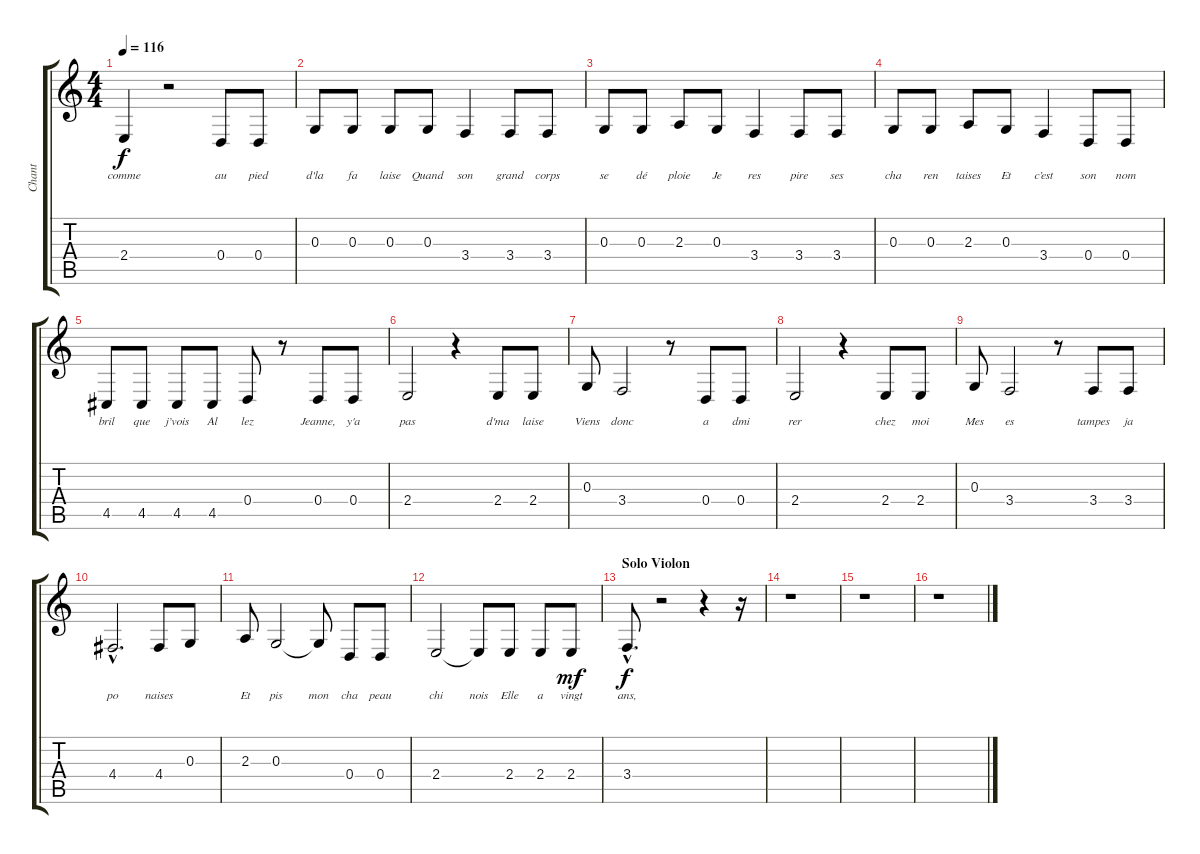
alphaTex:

\track ("Chant" "Chant") {instrument flute}
\staff {score tabs}
\tuning (E4 B3 G3 D3 A2 E2) {hide}
\ts (4 4)
\tempo 116
\clef g2
\ks c
2.4{t}.4{lyrics (0 "comme") lyrics (1 "") lyrics (2 "") lyrics (3 "") lyrics (4 "") dy f} r.2 0.4.8{lyrics (0 "au") lyrics (1 "") lyrics (2 "") lyrics (3 "") lyrics (4 "")} 0.4.8{lyrics (0 "pied") lyrics (1 "") lyrics (2 "") lyrics (3 "") lyrics (4 "")} |
0.3.8{lyrics (0 "d'la") lyrics (1 "") lyrics (2 "") lyrics (3 "") lyrics (4 "")} 0.3.8{lyrics (0 "fa") lyrics (1 "") lyrics (2 "") lyrics (3 "") lyrics (4 "")} 0.3.8{lyrics (0 "laise") lyrics (1 "") lyrics (2 "") lyrics (3 "") lyrics (4 "")} 0.3.8{lyrics (0 "Quand") lyrics (1 "") lyrics (2 "") lyrics (3 "") lyrics (4 "")} 3.4.4{lyrics (0 "son") lyrics (1 "") lyrics (2 "") lyrics (3 "") lyrics (4 "")} 3.4.8{lyrics (0 "grand") lyrics (1 "") lyrics (2 "") lyrics (3 "") lyrics (4 "")} 3.4.8{lyrics (0 "corps") lyrics (1 "") lyrics (2 "") lyrics (3 "") lyrics (4 "")} |
0.3.8{lyrics (0 "se") lyrics (1 "") lyrics (2 "") lyrics (3 "") lyrics (4 "")} 0.3.8{lyrics (0 "dé") lyrics (1 "") lyrics (2 "") lyrics (3 "") lyrics (4 "")} 2.3.8{lyrics (0 "ploie") lyrics (1 "") lyrics (2 "") lyrics (3 "") lyrics (4 "")} 0.3.8{lyrics (0 "Je") lyrics (1 "") lyrics (2 "") lyrics (3 "") lyrics (4 "")} 3.4.4{lyrics (0 "res") lyrics (1 "") lyrics (2 "") lyrics (3 "") lyrics (4 "")} 3.4.8{lyrics (0 "pire") lyrics (1 "") lyrics (2 "") lyrics (3 "") lyrics (4 "")} 3.4.8{lyrics (0 "ses") lyrics (1 "") lyrics (2 "") lyrics (3 "") lyrics (4 "")} |
0.3.8{lyrics (0 "cha") lyrics (1 "") lyrics (2 "") lyrics (3 "") lyrics (4 "")} 0.3.8{lyrics (0 "ren") lyrics (1 "") lyrics (2 "") lyrics (3 "") lyrics (4 "")} 2.3.8{lyrics (0 "taises") lyrics (1 "") lyrics (2 "") lyrics (3 "") lyrics (4 "")} 0.3.8{lyrics (0 "Et") lyrics (1 "") lyrics (2 "") lyrics (3 "") lyrics (4 "")} 3.4.4{lyrics (0 "c’est") lyrics (1 "") lyrics (2 "") lyrics (3 "") lyrics (4 "")} 0.4.8{lyrics (0 "son") lyrics (1 "") lyrics (2 "") lyrics (3 "") lyrics (4 "")} 0.4.8{lyrics (0 "nom") lyrics (1 "") lyrics (2 "") lyrics (3 "") lyrics (4 "")} |
4.5.8{lyrics (0 "bril") lyrics (1 "") lyrics (2 "") lyrics (3 "") lyrics (4 "")} 4.5.8{lyrics (0 "que") lyrics (1 "") lyrics (2 "") lyrics (3 "") lyrics (4 "")} 4.5.8{lyrics (0 "j’vois") lyrics (1 "") lyrics (2 "") lyrics (3 "") lyrics (4 "")} 4.5.8{lyrics (0 "Al") lyrics (1 "") lyrics (2 "") lyrics (3 "") lyrics (4 "")} 0.4.8{lyrics (0 "lez") lyrics (1 "") lyrics (2 "") lyrics (3 "") lyrics (4 "")} r.8 0.4.8{lyrics (0 "Jeanne,") lyrics (1 "") lyrics (2 "") lyrics (3 "") lyrics (4 "")} 0.4.8{lyrics (0 "y'a") lyrics (1 "") lyrics (2 "") lyrics (3 "") lyrics (4 "")} |
2.4.2{lyrics (0 "pas") lyrics (1 "") lyrics (2 "") lyrics (3 "") lyrics (4 "")} r.4 2.4.8{lyrics (0 "d'ma") lyrics (1 "") lyrics (2 "") lyrics (3 "") lyrics (4 "")} 2.4.8{lyrics (0 "laise") lyrics (1 "") lyrics (2 "") lyrics (3 "") lyrics (4 "")} |
0.3.8{lyrics (0 "Viens") lyrics (1 "") lyrics (2 "") lyrics (3 "") lyrics (4 "")} 3.4.2{lyrics (0 "donc") lyrics (1 "") lyrics (2 "") lyrics (3 "") lyrics (4 "")} r.8 0.4.8{lyrics (0 "a") lyrics (1 "") lyrics (2 "") lyrics (3 "") lyrics (4 "")} 0.4.8{lyrics (0 "dmi") lyrics (1 "") lyrics (2 "") lyrics (3 "") lyrics (4 "")} |
2.4.2{lyrics (0 "rer") lyrics (1 "") lyrics (2 "") lyrics (3 "") lyrics (4 "")} r.4 2.4.8{lyrics (0 "chez") lyrics (1 "") lyrics (2 "") lyrics (3 "") lyrics (4 "")} 2.4.8{lyrics (0 "moi") lyrics (1 "") lyrics (2 "") lyrics (3 "") lyrics (4 "")} |
0.3.8{lyrics (0 "Mes") lyrics (1 "") lyrics (2 "") lyrics (3 "") lyrics (4 "")} 3.4.2{lyrics (0 "es") lyrics (1 "") lyrics (2 "") lyrics (3 "") lyrics (4 "")} r.8 3.4.8{lyrics (0 "tampes") lyrics (1 "") lyrics (2 "") lyrics (3 "") lyrics (4 "")} 3.4.8{lyrics (0 "ja") lyrics (1 "") lyrics (2 "") lyrics (3 "") lyrics (4 "")} |
4.4{hac}.2{d lyrics (0 "po") lyrics (1 "") lyrics (2 "") lyrics (3 "") lyrics (4 "")} 4.4.8{lyrics (0 "naises") lyrics (1 "") lyrics (2 "") lyrics (3 "") lyrics (4 "")} 0.3.8{lyrics (0 "") lyrics (1 "") lyrics (2 "") lyrics (3 "") lyrics (4 "")} |
2.3.8{lyrics (0 "Et") lyrics (1 "") lyrics (2 "") lyrics (3 "") lyrics (4 "")} 0.3.2{lyrics (0 "pis") lyrics (1 "") lyrics (2 "") lyrics (3 "") lyrics (4 "")} 0.3{t}.8{lyrics (0 "mon") lyrics (1 "") lyrics (2 "") lyrics (3 "") lyrics (4 "")} 0.4.8{lyrics (0 "cha") lyrics (1 "") lyrics (2 "") lyrics (3 "") lyrics (4 "")} 0.4.8{lyrics (0 "peau") lyrics (1 "") lyrics (2 "") lyrics (3 "") lyrics (4 "")} |
2.4.2{lyrics (0 "chi") lyrics (1 "") lyrics (2 "") lyrics (3 "") lyrics (4 "")} 2.4{t}.8{lyrics (0 "nois") lyrics (1 "") lyrics (2 "") lyrics (3 "") lyrics (4 "")} 2.4.8{lyrics (0 "Elle") lyrics (1 "") lyrics (2 "") lyrics (3 "") lyrics (4 "")} 2.4.8{lyrics (0 "a") lyrics (1 "") lyrics (2 "") lyrics (3 "") lyrics (4 "")} 2.4.8{lyrics (0 "vingt") lyrics (1 "") lyrics (2 "") lyrics (3 "") lyrics (4 "") dy mf} |
\section ("" "Solo Violon")
3.4{hac}.8{d lyrics (0 "ans,") lyrics (1 "") lyrics (2 "") lyrics (3 "") lyrics (4 "") dy f} r.2 r.4 r.16 |
r.1 |
r.1 |
r.1
